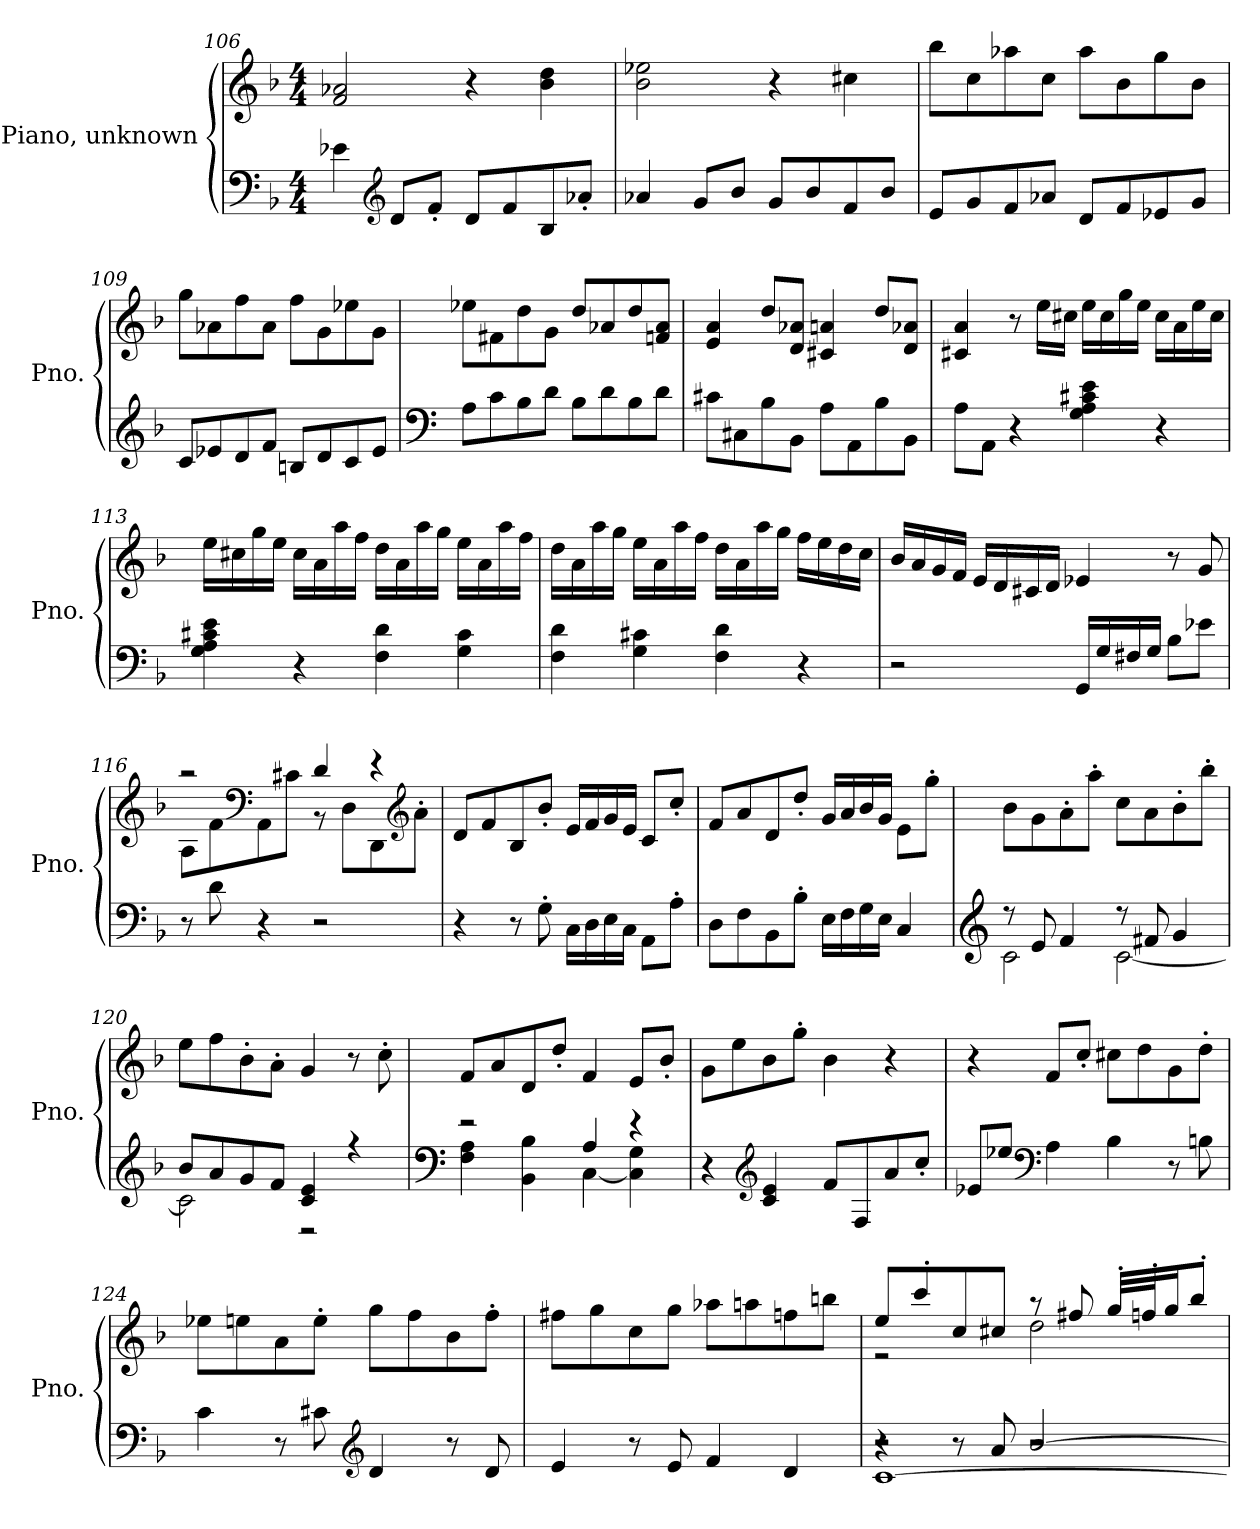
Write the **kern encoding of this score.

**kern	**kern
*part1	*part1
*staff2	*staff1
*I"Piano, unknown	*
*I'Pno.	*
*clefF4	*clefG2
*k[b-]	*k[b-]
*M4/4	*M4/4
=106	=106
4e-X\	2f/ 2a-X/
*clefG2	*
8d/L	.
8f'/J	.
8d/L	4r
8f/	.
8B-/	4b-\ 4dd\
8a-X'/J	.
=107	=107
4a-X/	2b-\ 2ee-X\
8g/L	.
8b-/J	.
8g/L	4r
8b-/	.
8f/	4cc#X\
8b-/J	.
=108	=108
8e/L	8bb-\L
8g/	8cc\
8f/	8aa-X\
8a-X/J	8cc\J
8d/L	8aa-\L
8f/	8b-\
8e-X/	8gg\
8g/J	8b-\J
!!LO:PB:g=z
=109	=109
8c/L	8gg\L
8e-X/	8a-X\
8d/	8ff\
8f/J	8a-\J
8Bn/L	8ff\L
8d/	8g\
8c/	8ee-X\
8e-/J	8g\J
=110	=110
*clefF4	*
8A\L	8ee-X\L
8c\	8f#X\
8B-\	8dd\
8d\J	8g\J
8B-\L	8dd/L
8d\	8a-X/
8B-\	8dd/
8d\J	8fn/ 8a-/J
=111	=111
8c#X\L	4e/ 4a/
8C#X\	.
8B-\	8dd/L
8BB-\J	8d/ 8a-X/J
8A\L	4c#X/ 4an/
8AA\	.
8B-\	8dd/L
8BB-\J	8d/ 8a-X/J
!!LO:LB:g=z
=112	=112
8A\L	4c#X/ 4a/
8AA\J	.
4r	8r
.	16ee\LL
.	16cc#X\JJ
4G\ 4A\ 4c#X\ 4e\	16ee\LL
.	16cc#\
.	16gg\
.	16ee\JJ
4r	16cc#\LL
.	16a\
.	16ee\
.	16cc#\JJ
=113	=113
4G\ 4A\ 4c#X\ 4e\	16ee\LL
.	16cc#X\
.	16gg\
.	16ee\JJ
4r	16cc#\LL
.	16a\
.	16aa\
.	16ff\JJ
4F\ 4d\	16dd\LL
.	16a\
.	16aa\
.	16gg\JJ
4G\ 4c#\	16ee\LL
.	16a\
.	16aa\
.	16ff\JJ
!!LO:LB:g=z
=114	=114
4F\ 4d\	16dd\LL
.	16a\
.	16aa\
.	16gg\JJ
4G\ 4c#X\	16ee\LL
.	16a\
.	16aa\
.	16ff\JJ
4F\ 4d\	16dd\LL
.	16a\
.	16aa\
.	16gg\JJ
4r	16ff\LL
.	16ee\
.	16dd\
.	16cc\JJ
=115	=115
2r	16b-/LL
.	16a/
.	16g/
.	16f/JJ
.	16e/LL
.	16d/
.	16c#X/
.	16d/JJ
16GG/LL	4e-X/
16G/	.
16F#X/	.
16G/JJ	.
8B-\L	8r
8e-X\J	8g/
!!LO:LB:g=z
=116	=116
*	*^
8r	2r	8A\L
8d\	.	8f\
*	*clefF4	*
4r	.	8AA\
.	.	8c#X\J
2r	4d/	8r
.	.	8D\L
.	4r	8DD\
*	*clefG2	*
.	.	8a'\J
*	*v	*v
=117	=117
4r	8d/L
.	8f/
8r	8B-/
8G'\	8b-'/J
16C\LL	16e/LL
16D\	16f/
16E\	16g/
16C\JJ	16e/JJ
8AA\L	8c/L
8A'\J	8cc'/J
=118	=118
8D\L	8f/L
8F\	8a/
8BB-\	8d/
8B-'\J	8dd'/J
16E\LL	16g/LL
16F\	16a/
16G\	16b-/
16E\JJ	16g/JJ
4C/	8e\L
.	8gg'\J
=119	=119
*clefG2	*
*^	*
8r	2c\	8b-\L
8e/	.	8g\
4f/	.	8a'\
.	.	8aa'\J
8r	[2c\	8cc\L
8f#X/	.	8a\
4g/	.	8b-'\
.	.	8bb-'\J
!!LO:LB:g=z
=120	=120	=120
8b-/L	2c\]	8ee\L
8a/	.	8ff\
8g/	.	8b-'\
8f/J	.	8a'\J
4c/ 4e/	2r	4g/
4r	.	8r
.	.	8cc'\
=121	=121	=121
*clefF4	*	*
2r	4F\ 4A\	8f/L
.	.	8a/
.	4BB-\ 4B-\	8d/
.	.	8dd'/J
4A/	[4C\	4f/
4r	4C\] 4G\	8e/L
.	.	8b-'/J
*v	*v	*
=122	=122
4r	8g\L
.	8ee\
*clefG2	*
4c/ 4e/	8b-\
.	8gg'\J
8f/L	4b-\
8F/	.
8a/	4r
8cc'/J	.
=123	=123
8e-X/L	4r
8ee-X/J	.
*clefF4	*
4A\	8f/L
.	8cc'/J
4B-\	8cc#X\L
.	8dd\
8r	8g\
8Bn\	8dd'\J
!!LO:LB:g=z
=124	=124
4c\	8ee-X\L
.	8een\
8r	8a\
8c#X\	8ee'\J
*clefG2	*
4d/	8gg\L
.	8ff\
8r	8b-\
8d/	8ff'\J
=125	=125
4e/	8ff#X\L
.	8gg\
8r	8cc\
8e/	8gg\J
4f/	8aa-X\L
.	8aan\
4d/	8ffn\
.	8bbn\J
=126	=126
*^	*^
*	*^	*	*
2r	4r	[1c	8ee/L	2r
.	.	.	8ccc'/	.
.	8r	.	8cc/	.
.	8a/	.	8cc#X/J	.
[2b-/	2r	.	8r	2dd\
.	.	.	8ff#X/	.
.	.	.	32gg'/LLL	.
.	.	.	32ffn'/J	.
.	.	.	16gg/J	.
.	.	.	8bb-'/J	.
*v	*v	*v	*	*
*	*v	*v
=	=
*-	*-
